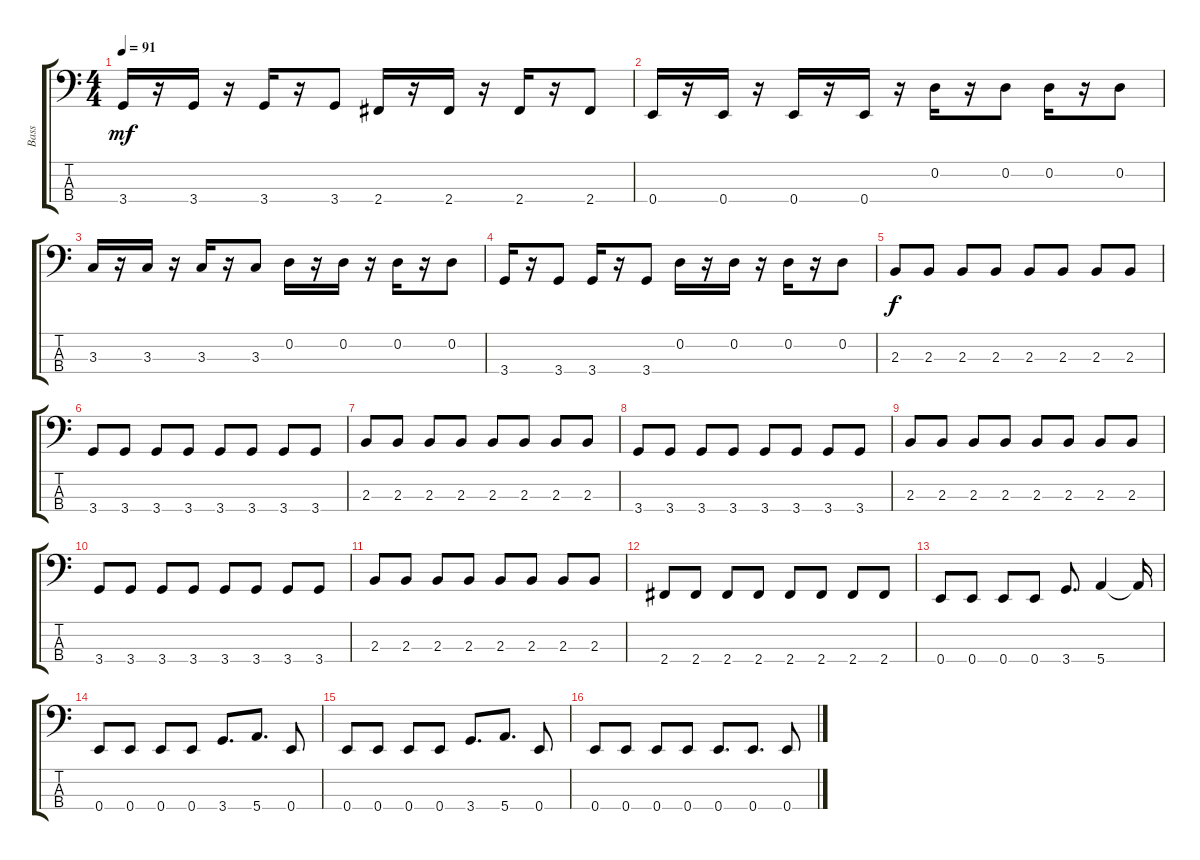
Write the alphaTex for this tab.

\track ("Bass" "Bass") {instrument electricbassfinger}
\staff {score tabs}
\tuning (G2 D2 A1 E1) {hide}
\ts (4 4)
\tempo 91
\clef f4
\ks c
3.4.16{dy mf} r.16 3.4.16 r.16 3.4.16 r.16 3.4.8 2.4.16 r.16 2.4.16 r.16 2.4.16 r.16 2.4.8 |
0.4.16 r.16 0.4.16 r.16 0.4.16 r.16 0.4.16 r.16 0.2.16 r.16 0.2.8 0.2.16 r.16 0.2.8 |
3.3.16 r.16 3.3.16 r.16 3.3.16 r.16 3.3.8 0.2.16 r.16 0.2.16 r.16 0.2.16 r.16 0.2.8 |
3.4.16 r.16 3.4.8 3.4.16 r.16 3.4.8 0.2.16 r.16 0.2.16 r.16 0.2.16 r.16 0.2.8 |
2.3.8{dy f} 2.3.8 2.3.8 2.3.8 2.3.8 2.3.8 2.3.8 2.3.8 |
3.4.8 3.4.8 3.4.8 3.4.8 3.4.8 3.4.8 3.4.8 3.4.8 |
2.3.8 2.3.8 2.3.8 2.3.8 2.3.8 2.3.8 2.3.8 2.3.8 |
3.4.8 3.4.8 3.4.8 3.4.8 3.4.8 3.4.8 3.4.8 3.4.8 |
2.3.8 2.3.8 2.3.8 2.3.8 2.3.8 2.3.8 2.3.8 2.3.8 |
3.4.8 3.4.8 3.4.8 3.4.8 3.4.8 3.4.8 3.4.8 3.4.8 |
2.3.8 2.3.8 2.3.8 2.3.8 2.3.8 2.3.8 2.3.8 2.3.8 |
2.4.8 2.4.8 2.4.8 2.4.8 2.4.8 2.4.8 2.4.8 2.4.8 |
0.4.8 0.4.8 0.4.8 0.4.8 3.4.8{d} 5.4.4 5.4{t}.16 |
0.4.8 0.4.8 0.4.8 0.4.8 3.4.8{d} 5.4.8{d} 0.4.8 |
0.4.8 0.4.8 0.4.8 0.4.8 3.4.8{d} 5.4.8{d} 0.4.8 |
0.4.8 0.4.8 0.4.8 0.4.8 0.4.8{d} 0.4.8{d} 0.4.8
